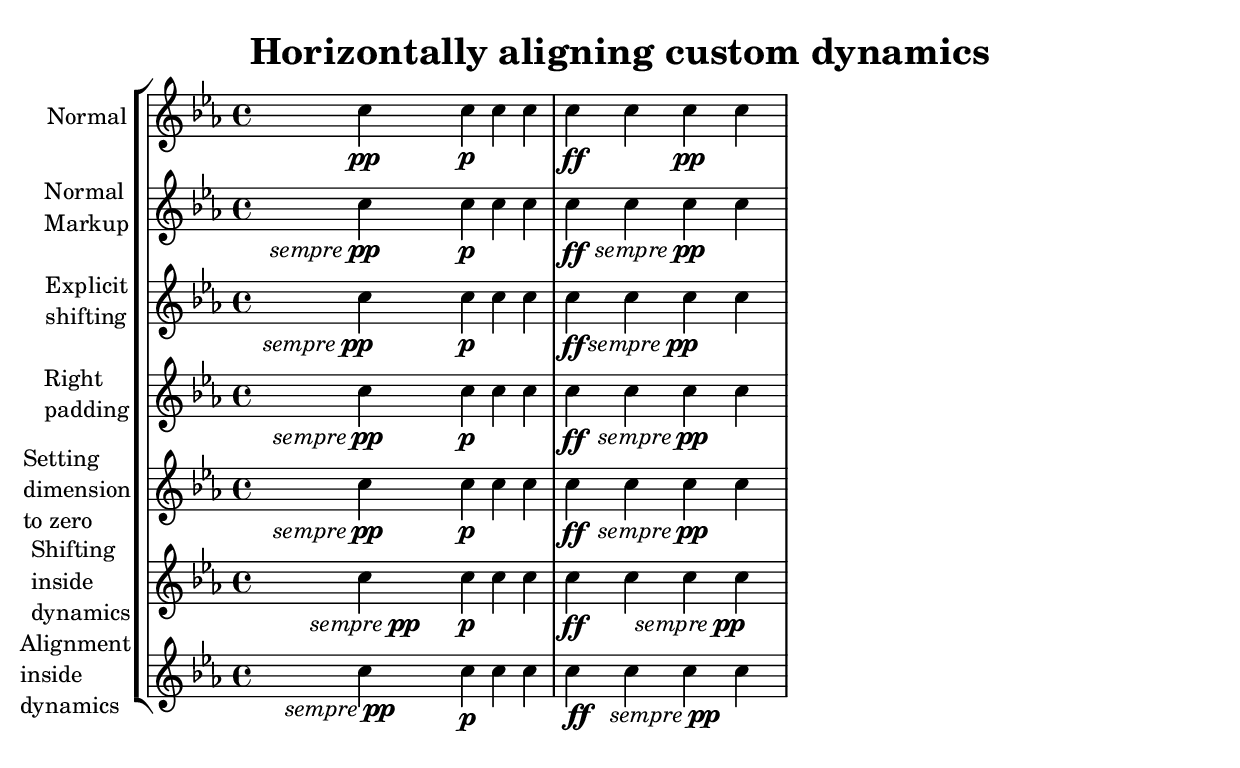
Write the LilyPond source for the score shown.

%% Do not edit this file; it is auto-generated from LSR http://lsr.dsi.unimi.it
%% This file is in the public domain.
\version "2.11.55"

\header {
  lsrtags = "expressive-marks, tweaks-and-overrides"

  texidoc = "
Some dynamic expressions involve additional text, like \"sempre pp\".
Since lilypond aligns all dynamics centered on the note, the \\pp would
be displayed way after the note it applies to.

To correctly align the \"sempre \\pp\" horizontally, so that it is
aligned as if it were only the \\pp, there are several approaches:

* Simply use @code{\\once\\override DynamicText #'X-offset = #-9.2}
before the note with the dynamics to manually shift it to the correct
position. Drawback: This has to be done manually each time you use that
dynamic markup... * Add some padding (@code{#:hspace 7.1}) into the
definition of your custom dynamic mark, so that after lilypond
center-aligns it, it is already correctly aligned. Drawback: The
padding really takes up that space and does not allow any other markup
or dynamics to be shown in that position.

* Shift the dynamic script @code{\\once\\override ... #'X-offset = ..}.
Drawback: @code{\\once\\override} is needed for every invocation!

* Set the dimensions of the additional text to 0 (using
@code{#:with-dimensions '(0 . 0) '(0 . 0)}). Drawback: To lilypond
\"sempre\" has no extent, so it might put other stuff there and create
collisions (which are not detected by the collision dection!). Also,
there seems to be some spacing, so it's not exactly the same alignment
as without the additional text

* Add an explicit shifting directly inside the scheme function for the
dynamic-script.

* Set an explicit alignment inside the dynamic-script. By default, this
won't have any effect, only if one sets X-offset! Drawback: One needs
to set @code{DynamicText #'X-offset}, which will apply to all dynamic
texts! Also, it is aligned at the right edge of the additional text,
not at the center of pp.




"
  doctitle = "Horizontally aligning custom dynamics (e.g. \"sempre pp\", \"piu f\", \"subito p\")"
} % begin verbatim
\header { title = "Horizontally aligning custom dynamics" }
\layout { ragged-right = ##t }

% Solution 1: Using a simple markup with a particular halign value
% Drawback: It's a markup, not a dynamic command, so \dynamicDown etc. will have no effect
semppMarkup = \markup { \halign #1.4 \italic "sempre" \dynamic "pp" }

% Solution 2: Using a dynamic script and shifting with \once\override ... #'X-offset = ..
% Drawback: \once\override needed for every invocation
semppK = #(make-dynamic-script (markup #:line( #:normal-text #:italic "sempre" #:dynamic "pp")))

% Solution 3: Padding the dynamic script so the center-alignment puts it to the correct position
% Drawback: the padding really reserves the space, nothing else can be there
semppT = #(
  make-dynamic-script (
    markup #:line (
      #:normal-text #:italic "sempre" #:dynamic "pp" #:hspace 7.1
    )
  )
)

% Solution 4: Dynamic, setting the dimensions of the additional text to 0
% Drawback: To lilypond "sempre" has no extent, so it might put other stuff there => collisions
% Drawback: Also, there seems to be some spacing, so it's not exactly the 
%           same alignment as without the additional text
semppM = #(make-dynamic-script (markup #:line( #:with-dimensions '(0 . 0) '(0 . 0) #:right-align #:normal-text #:italic "sempre" #:dynamic "pp")))

% Solution 5: Dynamic with explicit shifting inside the scheme function
semppG = #(make-dynamic-script
  (markup
    #:hspace 0 #:translate (cons -18.85 0 )
    #:line( #:normal-text #:italic "sempre" #:dynamic "pp"))
)

% Solution 6: Dynamic with explicit alignment. This has only effect, if one sets X-offset!
% Drawback: One needs to set DynamicText #'X-offset!
% Drawback: Aligned at the right edge of the additional text, not at the center of pp
semppMII = #(make-dynamic-script (markup #:line(#:right-align #:normal-text #:italic "sempre" #:dynamic "pp")))


\context StaffGroup <<
  \context Staff="s" << \set Staff.instrumentName = "Normal"
       \relative c'' { \key es \major c4\pp c\p c c | c\ff c c\pp c } 
  >>
  \context Staff="sMarkup" << \set Staff.instrumentName = \markup\column{"Normal" "Markup"}
       \relative c'' { \key es \major c4-\semppMarkup c\p c c | c\ff c c-\semppMarkup c} 
  >>
  \context Staff="sK" << \set Staff.instrumentName = \markup\column{"Explicit" "shifting"}
       \relative c'' { \key es \major 
           \once \override DynamicText #'X-offset = #-9.2 c4\semppK c\p c c | 
           c\ff c \once \override DynamicText #'X-offset = #-9.2  c\semppK c } 
  >>
  \context Staff="sT" << \set Staff.instrumentName = \markup\column{"Right" "padding"}
       \relative c'' { \key es \major c4\semppT c\p c c | c\ff c c\semppT c } 
  >>
  \context Staff="sM" << \set Staff.instrumentName = \markup\column{"Setting" "dimension" "to zero"}
       \relative c'' { \key es \major c4\semppM c\p c c | c\ff c c\semppM c } 
  >>
  \context Staff="sG" << \set Staff.instrumentName = \markup\column{"Shifting" "inside" "dynamics"}
       \relative c'' { \key es \major c4\semppG c\p c c | c\ff c c\semppG c} 
  >>
  \context Staff="sMII" << \set Staff.instrumentName = \markup\column{"Alignment" "inside" "dynamics"}
    \relative c'' { \key es \major 
      \override DynamicText #'X-offset = #0  % Setting to ##f (false) gives the same resul
      c4\semppMII c\p c c | c\ff c c\semppMII c } 
    >>
>>

